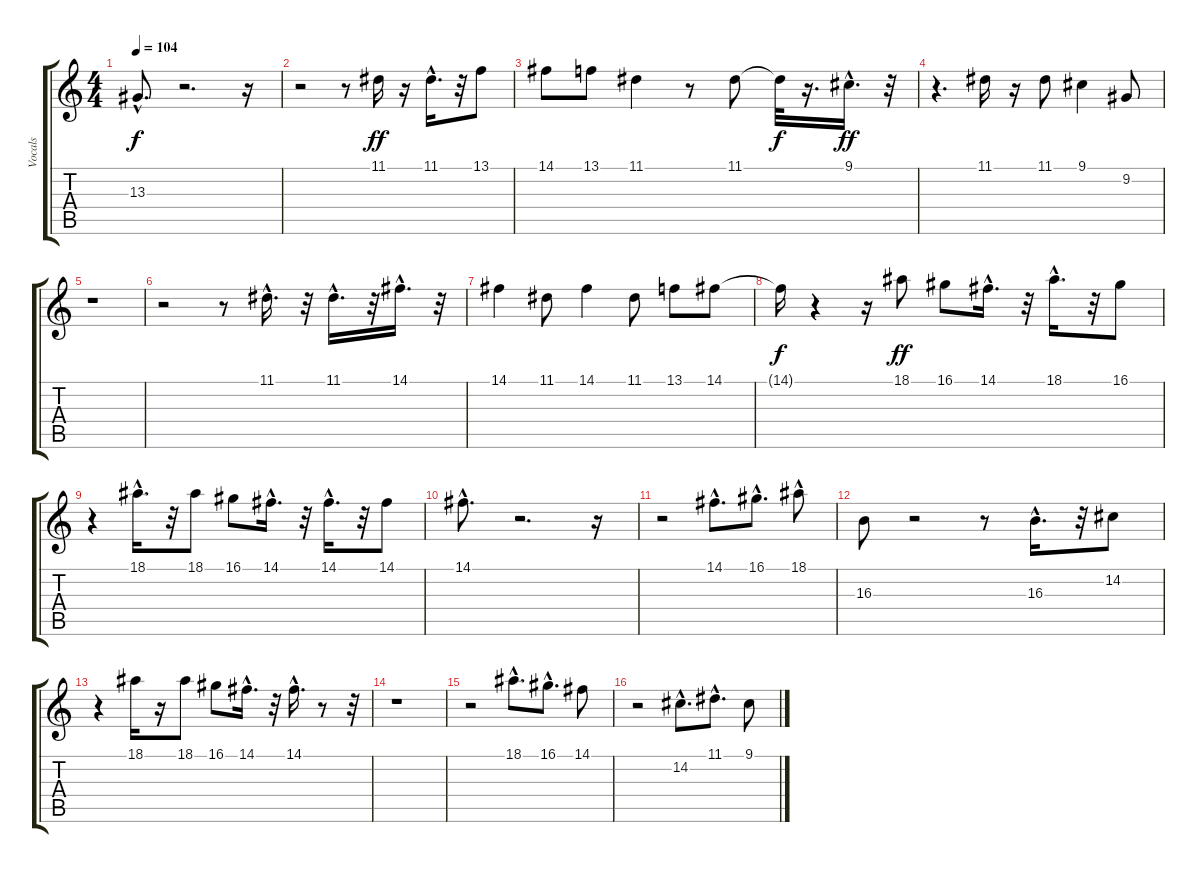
\track ("Vocals" "Vocals") {instrument altosax}
\staff {score tabs}
\tuning (E4 B3 G3 D3 A2 E2) {hide}
\ts (4 4)
\tempo 104
\clef g2
\ks c
13.3{hac t}.8{d dy f} r.2{d} r.16 |
r.2 r.8 11.1.16{dy ff} r.16 11.1{hac}.16{d} r.32 13.1.8 |
14.1.8 13.1.8 11.1.4 r.8 11.1.8 11.1{t}.32{dy f} r.16{d} 9.1{hac}.16{d dy ff} r.32 |
r.4{d} 11.1.16 r.16 11.1.8 9.1.4 9.2.8 |
r.1 |
r.2 r.8 11.1{hac}.16{d} r.32 11.1{hac}.16{d} r.32 14.1{hac}.16{d} r.32 |
14.1.4 11.1.8 14.1.4 11.1.8 13.1.8 14.1.8 |
14.1{t}.16{dy f} r.4 r.16 18.1.8{dy ff} 16.1.8 14.1{hac}.16{d} r.32 18.1{hac}.16{d} r.32 16.1.8 |
r.4 18.1{hac}.16{d} r.32 18.1.8 16.1.8 14.1{hac}.16{d} r.32 14.1{hac}.16{d} r.32 14.1.8 |
14.1{hac}.8{d} r.2{d} r.16 |
r.2 14.1{hac}.8{d} 16.1{hac}.8{d} 18.1{hac}.8 |
16.3.8 r.2 r.8 16.3{hac}.16{d} r.32 14.2.8 |
r.4 18.1.16 r.16 18.1.8 16.1.8 14.1{hac}.16{d} r.32 14.1{hac}.16{d} r.8 r.32 |
r.1 |
r.2 18.1{hac}.8{d} 16.1{hac}.8{d} 14.1.8 |
r.2 14.2{hac}.8{d} 11.1{hac}.8{d} 9.1.8
